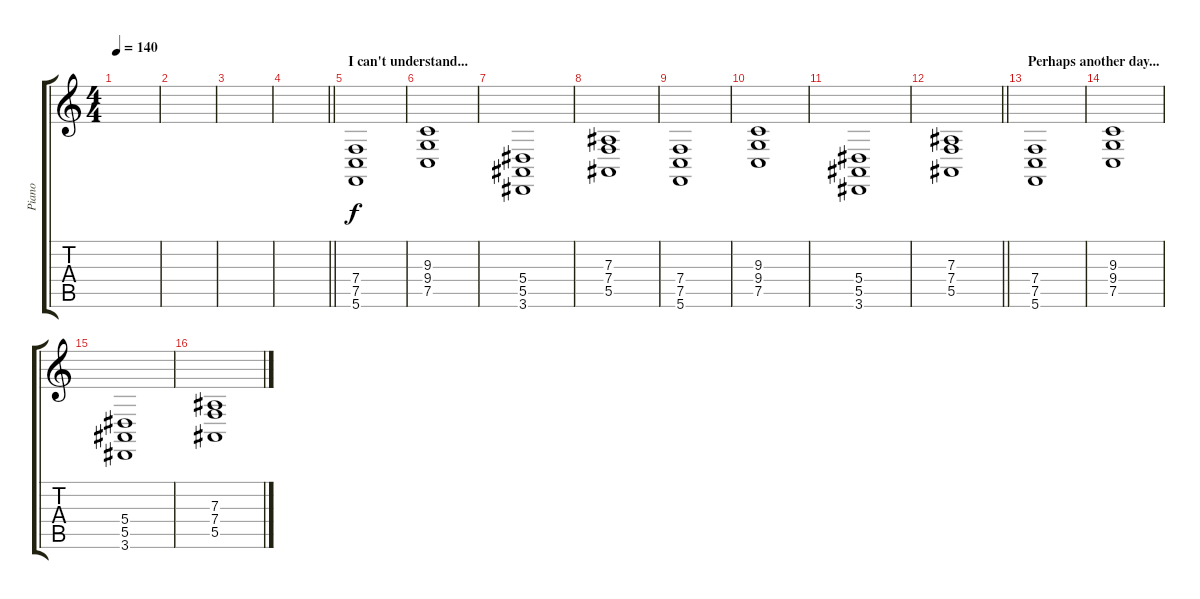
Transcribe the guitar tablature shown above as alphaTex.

\track ("Piano" "Piano") {instrument acousticgrandpiano}
\staff {score tabs}
\tuning (C4 G3 Eb3 Bb2 F2 C2) {hide}
\ts (4 4)
\tempo 140
\clef g2
\ks c
|
|
|
\barLineRight lightlight
|
\section ("" "I can't understand...")
(7.4 7.5 5.6).1 |
(9.3 9.4 7.5).1 |
(5.4 5.5 3.6).1 |
(7.3 7.4 5.5).1 |
(7.4 7.5 5.6).1 |
(9.3 9.4 7.5).1 |
(5.4 5.5 3.6).1 |
\barLineRight lightlight
(7.3 7.4 5.5).1 |
\section ("" "Perhaps another day...")
(7.4 7.5 5.6).1 |
(9.3 9.4 7.5).1 |
(5.4 5.5 3.6).1 |
(7.3 7.4 5.5).1
